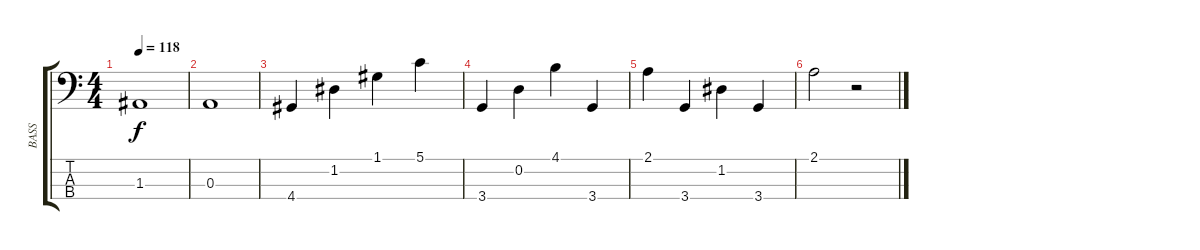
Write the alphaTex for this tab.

\track ("BASS" "BASS") {instrument acousticbass}
\staff {score tabs}
\tuning (G2 D2 A1 E1) {hide}
\ts (4 4)
\tempo 118
\clef f4
\ks c
1.3.1{dy f} |
0.3.1 |
4.4.4 1.2.4 1.1.4 5.1.4 |
3.4.4 0.2.4 4.1.4 3.4.4 |
2.1.4 3.4.4 1.2.4 3.4.4 |
2.1.2 r.2
